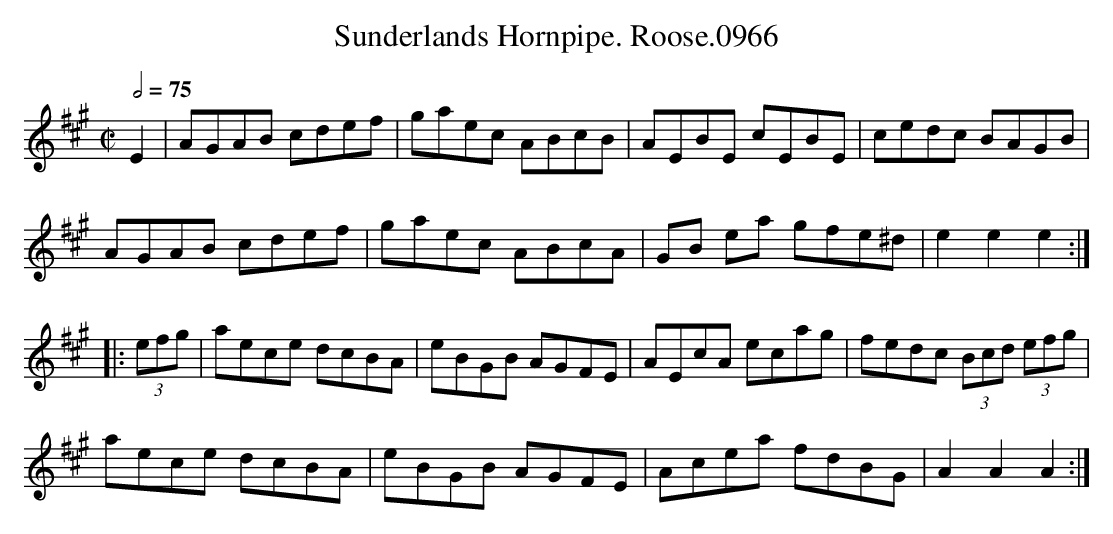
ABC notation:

X:1
T:Sunderlands Hornpipe. Roose.0966
M:C|
L:1/8
Q:2/4=75
K:A
E2 | AGAB cdef | gaec ABcB | AEBE cEBE | cedc BAGB |
AGAB cdef | gaec ABcA | GB ea gfe^d | e2e2e2 :|
|: (3efg | aece dcBA | eBGB AGFE | AEcA ecag | fedc (3Bcd (3efg |
aece dcBA | eBGB AGFE | Acea fdBG | A2A2A2 :|
